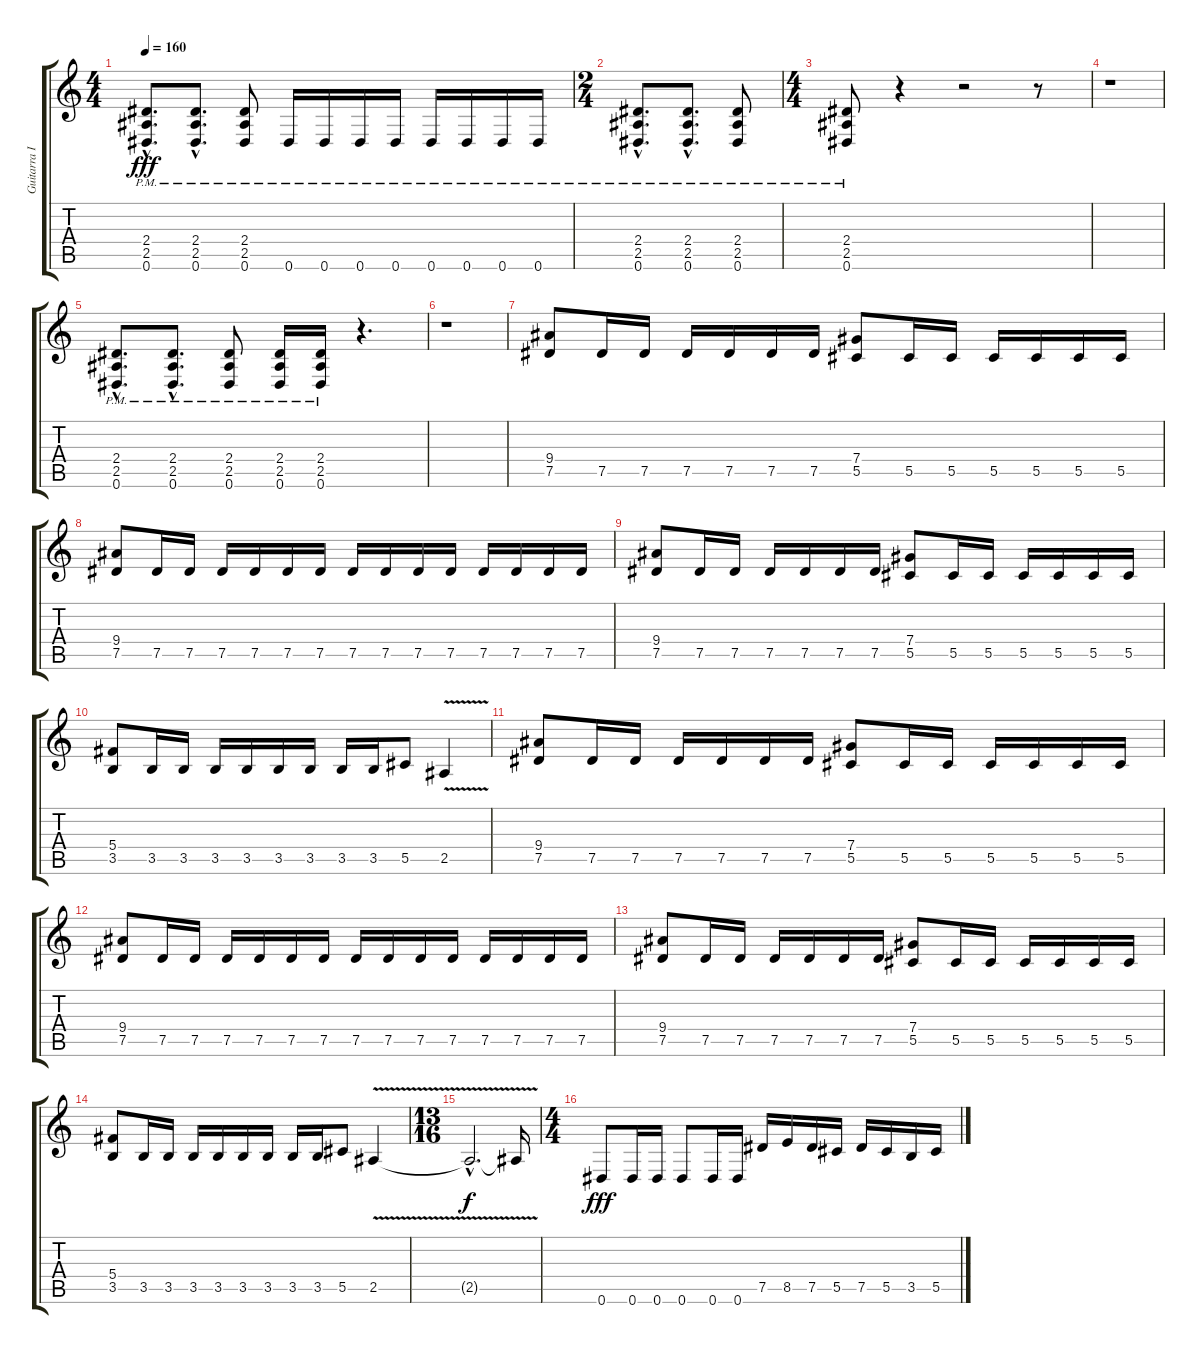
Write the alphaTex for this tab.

\track ("Guitarra I" "Guitarra I") {instrument distortionguitar}
\staff {score tabs}
\tuning (Eb4 Bb3 Gb3 Db3 Ab2 Eb2) {hide}
\ts (4 4)
\tempo 160
\clef g2
\ks c
(2.4{hac pm} 2.5{hac pm} 0.6{hac pm}).8{d dy fff} (2.4{hac pm} 2.5{hac pm} 0.6{hac pm}).8{d} (2.4{pm} 2.5{pm} 0.6{pm}).8 0.6{pm}.16 0.6{pm}.16 0.6{pm}.16 0.6{pm}.16 0.6{pm}.16 0.6{pm}.16 0.6{pm}.16 0.6{pm}.16 |
\ts (2 4)
(2.4{hac pm} 2.5{hac pm} 0.6{hac pm}).8{d} (2.4{hac pm} 2.5{hac pm} 0.6{hac pm}).8{d} (2.4{pm} 2.5{pm} 0.6{pm}).8 |
\ts (4 4)
(2.4{pm} 2.5{pm} 0.6{pm}).8 r.4 r.2 r.8 |
r.1 |
(2.4{hac pm} 2.5{hac pm} 0.6{hac pm}).8{d} (2.4{hac pm} 2.5{hac pm} 0.6{hac pm}).8{d} (2.4{pm} 2.5{pm} 0.6{pm}).8 (2.4{pm} 2.5{pm} 0.6{pm}).16 (2.4{pm} 2.5{pm} 0.6{pm}).16 r.4{d} |
r.1 |
(9.4 7.5).8 7.5.16 7.5.16 7.5.16 7.5.16 7.5.16 7.5.16 (7.4 5.5).8 5.5.16 5.5.16 5.5.16 5.5.16 5.5.16 5.5.16 |
(9.4 7.5).8 7.5.16 7.5.16 7.5.16 7.5.16 7.5.16 7.5.16 7.5.16 7.5.16 7.5.16 7.5.16 7.5.16 7.5.16 7.5.16 7.5.16 |
(9.4 7.5).8 7.5.16 7.5.16 7.5.16 7.5.16 7.5.16 7.5.16 (7.4 5.5).8 5.5.16 5.5.16 5.5.16 5.5.16 5.5.16 5.5.16 |
(5.4 3.5).8 3.5.16 3.5.16 3.5.16 3.5.16 3.5.16 3.5.16 3.5.16 3.5.16 5.5.8 2.5{v}.4 |
(9.4 7.5).8 7.5.16 7.5.16 7.5.16 7.5.16 7.5.16 7.5.16 (7.4 5.5).8 5.5.16 5.5.16 5.5.16 5.5.16 5.5.16 5.5.16 |
(9.4 7.5).8 7.5.16 7.5.16 7.5.16 7.5.16 7.5.16 7.5.16 7.5.16 7.5.16 7.5.16 7.5.16 7.5.16 7.5.16 7.5.16 7.5.16 |
(9.4 7.5).8 7.5.16 7.5.16 7.5.16 7.5.16 7.5.16 7.5.16 (7.4 5.5).8 5.5.16 5.5.16 5.5.16 5.5.16 5.5.16 5.5.16 |
(5.4 3.5).8 3.5.16 3.5.16 3.5.16 3.5.16 3.5.16 3.5.16 3.5.16 3.5.16 5.5.8 2.5{v}.4 |
\ts (13 16)
2.5{v hac t}.2{d dy f} 2.5{t}.16 |
\ts (4 4)
0.6.8{dy fff} 0.6.16 0.6.16 0.6.8 0.6.16 0.6.16 7.5.16 8.5.16 7.5.16 5.5.16 7.5.16 5.5.16 3.5.16 5.5.16
